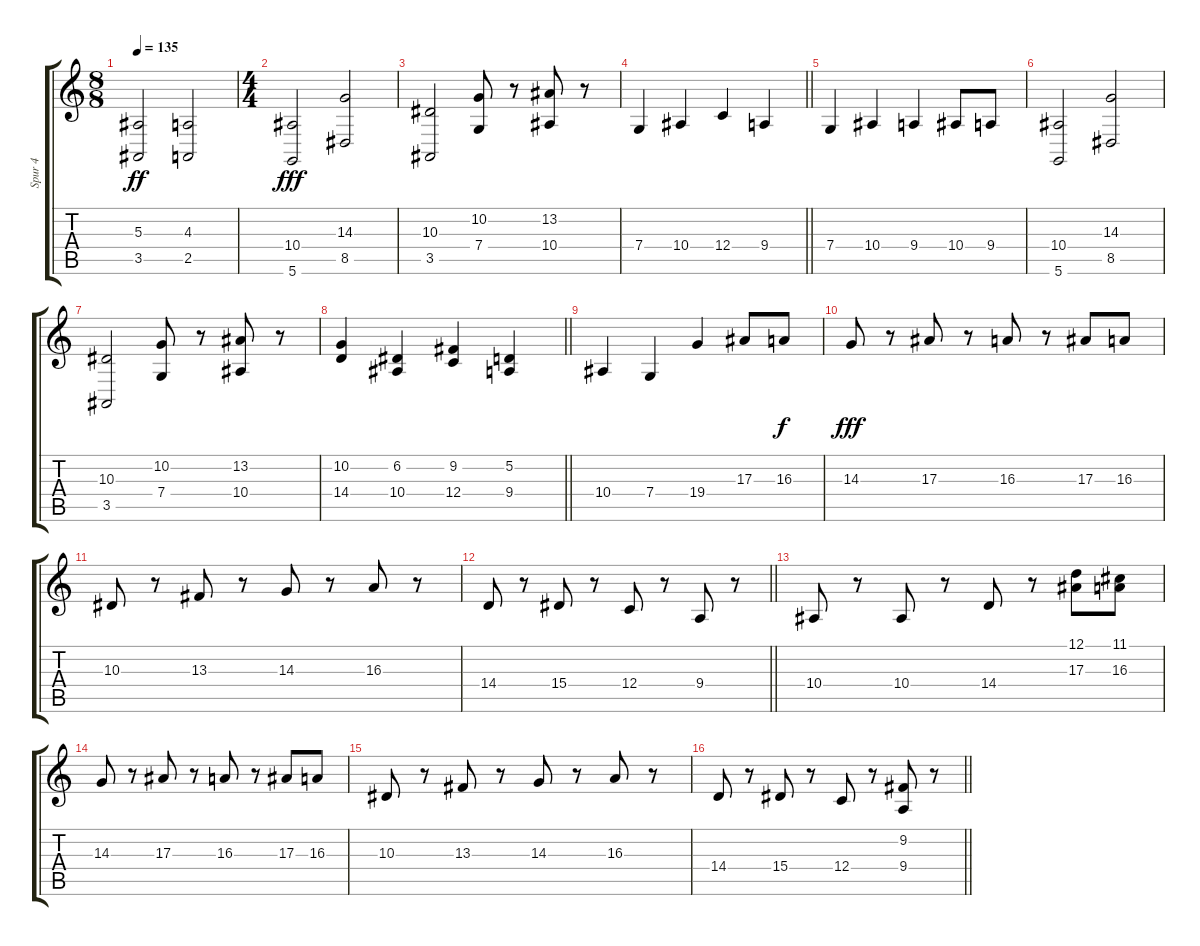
\track ("Spur 4" "Spur 4") {instrument choiraahs}
\staff {score tabs}
\tuning (D4 A3 F3 C3 G2 D2) {hide}
\ts (8 8)
\tempo 135
\clef g2
\ks c
(5.3 3.5).2{dy ff instrument choiraahs} (4.3 2.5).2 |
\ts (4 4)
(10.4 5.6).2{dy fff} (14.3 8.5).2 |
(10.3 3.5).2 (10.2 7.4).8 r.8 (13.2 10.4).8 r.8 |
\barLineRight lightlight
7.4.4 10.4.4 12.4.4 9.4.4 |
7.4.4 10.4.4 9.4.4 10.4.8 9.4.8 |
(10.4 5.6).2 (14.3 8.5).2 |
(10.3 3.5).2 (10.2 7.4).8 r.8 (13.2 10.4).8 r.8 |
\barLineRight lightlight
(10.2 14.4).4 (6.2 10.4).4 (9.2 12.4).4 (5.2 9.4).4 |
10.4.4 7.4.4 19.4.4 17.3.8 16.3.8{dy f} |
14.3.8{dy fff} r.8 17.3.8 r.8 16.3.8 r.8 17.3.8 16.3.8 |
10.3.8 r.8 13.3.8 r.8 14.3.8 r.8 16.3.8 r.8 |
\barLineRight lightlight
14.4.8 r.8 15.4.8 r.8 12.4.8 r.8 9.4.8 r.8 |
10.4.8 r.8 10.4.8 r.8 14.4.8 r.8 (12.1 17.3).8 (11.1 16.3).8 |
14.3.8 r.8 17.3.8 r.8 16.3.8 r.8 17.3.8 16.3.8 |
10.3.8 r.8 13.3.8 r.8 14.3.8 r.8 16.3.8 r.8 |
\barLineRight lightlight
14.4.8 r.8 15.4.8 r.8 12.4.8 r.8 (9.2 9.4).8 r.8
